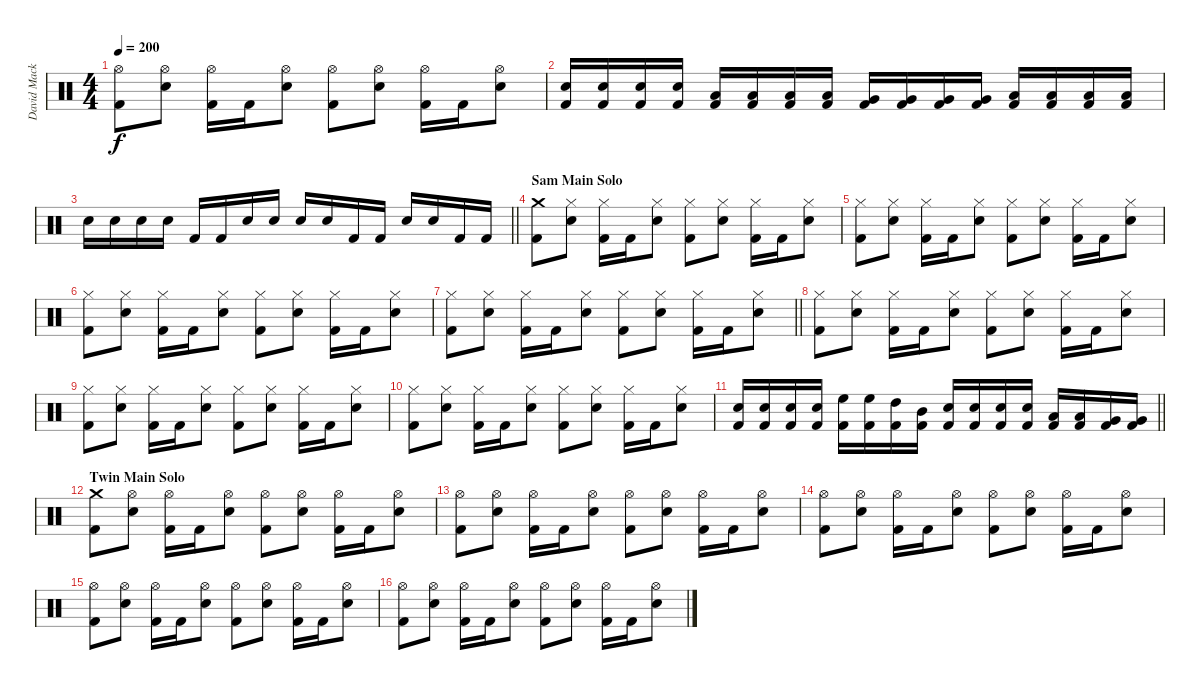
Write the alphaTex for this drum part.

\track ("David Mackintosh (Drums)" "David Mack") {instrument percussion}
\staff {score}
\articulation defaults
\ts (4 4)
\tempo 200
\clef neutral
\ks aminor
("Kick (hit) 2" "Hi-Hat (open)").8{dy f} ("Snare (hit) 2" "Hi-Hat (open)").8 ("Kick (hit) 2" "Hi-Hat (open)").16 "Kick (hit) 2".16 ("Snare (hit) 2" "Hi-Hat (open)").8 ("Kick (hit) 2" "Hi-Hat (open)").8 ("Snare (hit) 2" "Hi-Hat (open)").8 ("Kick (hit) 2" "Hi-Hat (open)").16 "Kick (hit) 2".16 ("Snare (hit) 2" "Hi-Hat (open)").8 |
("Kick (hit) 2" "Snare (hit) 2").16 ("Kick (hit) 2" "Snare (hit) 2").16 ("Kick (hit) 2" "Snare (hit) 2").16 ("Kick (hit) 2" "Snare (hit) 2").16 ("Kick (hit) 2" "Low Tom (hit)").16 ("Kick (hit) 2" "Low Tom (hit)").16 ("Kick (hit) 2" "Low Tom (hit)").16 ("Kick (hit) 2" "Low Tom (hit)").16 ("Kick (hit) 2" "Very Low Tom (hit)").16 ("Kick (hit) 2" "Very Low Tom (hit)").16 ("Kick (hit) 2" "Very Low Tom (hit)").16 ("Kick (hit) 2" "Very Low Tom (hit)").16 ("Kick (hit) 2" "Low Floor Tom (hit)").16 ("Kick (hit) 2" "Low Floor Tom (hit)").16 ("Kick (hit) 2" "Low Floor Tom (hit)").16 ("Kick (hit) 2" "Low Floor Tom (hit)").16 |
\barLineRight lightlight "Snare (hit) 2".16 "Snare (hit) 2".16 "Snare (hit) 2".16 "Snare (hit) 2".16 "Kick (hit) 2".16 "Kick (hit) 2".16 "Snare (hit) 2".16 "Snare (hit) 2".16 "Snare (hit) 2".16 "Snare (hit) 2".16 "Kick (hit) 2".16 "Kick (hit) 2".16 "Snare (hit) 2".16 "Snare (hit) 2".16 "Kick (hit) 2".16 "Kick (hit) 2".16
|
\section ("" "Sam Main Solo")
("Kick (hit) 2" "Crash medium (hit)").8 ("Snare (hit) 2" "Hi-Hat (closed)").8 ("Kick (hit) 2" "Hi-Hat (closed)").16 "Kick (hit) 2".16 ("Snare (hit) 2" "Hi-Hat (closed)").8 ("Kick (hit) 2" "Hi-Hat (closed)").8 ("Snare (hit) 2" "Hi-Hat (closed)").8 ("Kick (hit) 2" "Hi-Hat (closed)").16 "Kick (hit) 2".16 ("Snare (hit) 2" "Hi-Hat (closed)").8 |
("Kick (hit) 2" "Hi-Hat (closed)").8 ("Snare (hit) 2" "Hi-Hat (closed)").8 ("Kick (hit) 2" "Hi-Hat (closed)").16 "Kick (hit) 2".16 ("Snare (hit) 2" "Hi-Hat (closed)").8 ("Kick (hit) 2" "Hi-Hat (closed)").8 ("Snare (hit) 2" "Hi-Hat (closed)").8 ("Kick (hit) 2" "Hi-Hat (closed)").16 "Kick (hit) 2".16 ("Snare (hit) 2" "Hi-Hat (closed)").8 |
("Kick (hit) 2" "Hi-Hat (closed)").8 ("Snare (hit) 2" "Hi-Hat (closed)").8 ("Kick (hit) 2" "Hi-Hat (closed)").16 "Kick (hit) 2".16 ("Snare (hit) 2" "Hi-Hat (closed)").8 ("Kick (hit) 2" "Hi-Hat (closed)").8 ("Snare (hit) 2" "Hi-Hat (closed)").8 ("Kick (hit) 2" "Hi-Hat (closed)").16 "Kick (hit) 2".16 ("Snare (hit) 2" "Hi-Hat (closed)").8 |
\barLineRight lightlight
("Kick (hit) 2" "Hi-Hat (closed)").8 ("Snare (hit) 2" "Hi-Hat (closed)").8 ("Kick (hit) 2" "Hi-Hat (closed)").16 "Kick (hit) 2".16 ("Snare (hit) 2" "Hi-Hat (closed)").8 ("Kick (hit) 2" "Hi-Hat (closed)").8 ("Snare (hit) 2" "Hi-Hat (closed)").8 ("Kick (hit) 2" "Hi-Hat (closed)").16 "Kick (hit) 2".16 ("Snare (hit) 2" "Hi-Hat (closed)").8 |
("Kick (hit) 2" "Hi-Hat (closed)").8 ("Snare (hit) 2" "Hi-Hat (closed)").8 ("Kick (hit) 2" "Hi-Hat (closed)").16 "Kick (hit) 2".16 ("Snare (hit) 2" "Hi-Hat (closed)").8 ("Kick (hit) 2" "Hi-Hat (closed)").8 ("Snare (hit) 2" "Hi-Hat (closed)").8 ("Kick (hit) 2" "Hi-Hat (closed)").16 "Kick (hit) 2".16 ("Snare (hit) 2" "Hi-Hat (closed)").8 |
("Kick (hit) 2" "Hi-Hat (closed)").8 ("Snare (hit) 2" "Hi-Hat (closed)").8 ("Kick (hit) 2" "Hi-Hat (closed)").16 "Kick (hit) 2".16 ("Snare (hit) 2" "Hi-Hat (closed)").8 ("Kick (hit) 2" "Hi-Hat (closed)").8 ("Snare (hit) 2" "Hi-Hat (closed)").8 ("Kick (hit) 2" "Hi-Hat (closed)").16 "Kick (hit) 2".16 ("Snare (hit) 2" "Hi-Hat (closed)").8 |
("Kick (hit) 2" "Hi-Hat (closed)").8 ("Snare (hit) 2" "Hi-Hat (closed)").8 ("Kick (hit) 2" "Hi-Hat (closed)").16 "Kick (hit) 2".16 ("Snare (hit) 2" "Hi-Hat (closed)").8 ("Kick (hit) 2" "Hi-Hat (closed)").8 ("Snare (hit) 2" "Hi-Hat (closed)").8 ("Kick (hit) 2" "Hi-Hat (closed)").16 "Kick (hit) 2".16 ("Snare (hit) 2" "Hi-Hat (closed)").8 |
\barLineRight lightlight
("Kick (hit) 2" "Snare (hit) 2").16 ("Kick (hit) 2" "Snare (hit) 2").16 ("Kick (hit) 2" "Snare (hit) 2").16 ("Kick (hit) 2" "Snare (hit) 2").16 ("Kick (hit) 2" "High Floor Tom (hit)").16 ("Kick (hit) 2" "High Floor Tom (hit)").16 ("Kick (hit) 2" "High Tom (hit)").16 ("Kick (hit) 2" "Mid Tom (hit)").16 ("Kick (hit) 2" "Snare (hit) 2").16 ("Kick (hit) 2" "Snare (hit) 2").16 ("Kick (hit) 2" "Snare (hit) 2").16 ("Kick (hit) 2" "Snare (hit) 2").16 ("Kick (hit) 2" "Low Tom (hit)").16 ("Kick (hit) 2" "Low Tom (hit)").16 ("Kick (hit) 2" "Very Low Tom (hit)").16 ("Kick (hit) 2" "Very Low Tom (hit)").16 |
\section ("" "Twin Main Solo")
("Kick (hit) 2" "Crash medium (hit)").8 ("Snare (hit) 2" "Hi-Hat (open)").8 ("Kick (hit) 2" "Hi-Hat (open)").16 "Kick (hit) 2".16 ("Snare (hit) 2" "Hi-Hat (open)").8 ("Kick (hit) 2" "Hi-Hat (open)").8 ("Snare (hit) 2" "Hi-Hat (open)").8 ("Kick (hit) 2" "Hi-Hat (open)").16 "Kick (hit) 2".16 ("Snare (hit) 2" "Hi-Hat (open)").8 |
("Kick (hit) 2" "Hi-Hat (open)").8 ("Snare (hit) 2" "Hi-Hat (open)").8 ("Kick (hit) 2" "Hi-Hat (open)").16 "Kick (hit) 2".16 ("Snare (hit) 2" "Hi-Hat (open)").8 ("Kick (hit) 2" "Hi-Hat (open)").8 ("Snare (hit) 2" "Hi-Hat (open)").8 ("Kick (hit) 2" "Hi-Hat (open)").16 "Kick (hit) 2".16 ("Snare (hit) 2" "Hi-Hat (open)").8 |
("Kick (hit) 2" "Hi-Hat (open)").8 ("Snare (hit) 2" "Hi-Hat (open)").8 ("Kick (hit) 2" "Hi-Hat (open)").16 "Kick (hit) 2".16 ("Snare (hit) 2" "Hi-Hat (open)").8 ("Kick (hit) 2" "Hi-Hat (open)").8 ("Snare (hit) 2" "Hi-Hat (open)").8 ("Kick (hit) 2" "Hi-Hat (open)").16 "Kick (hit) 2".16 ("Snare (hit) 2" "Hi-Hat (open)").8 |
("Kick (hit) 2" "Hi-Hat (open)").8 ("Snare (hit) 2" "Hi-Hat (open)").8 ("Kick (hit) 2" "Hi-Hat (open)").16 "Kick (hit) 2".16 ("Snare (hit) 2" "Hi-Hat (open)").8 ("Kick (hit) 2" "Hi-Hat (open)").8 ("Snare (hit) 2" "Hi-Hat (open)").8 ("Kick (hit) 2" "Hi-Hat (open)").16 "Kick (hit) 2".16 ("Snare (hit) 2" "Hi-Hat (open)").8 |
("Kick (hit) 2" "Hi-Hat (open)").8 ("Snare (hit) 2" "Hi-Hat (open)").8 ("Kick (hit) 2" "Hi-Hat (open)").16 "Kick (hit) 2".16 ("Snare (hit) 2" "Hi-Hat (open)").8 ("Kick (hit) 2" "Hi-Hat (open)").8 ("Snare (hit) 2" "Hi-Hat (open)").8 ("Kick (hit) 2" "Hi-Hat (open)").16 "Kick (hit) 2".16 ("Snare (hit) 2" "Hi-Hat (open)").8
